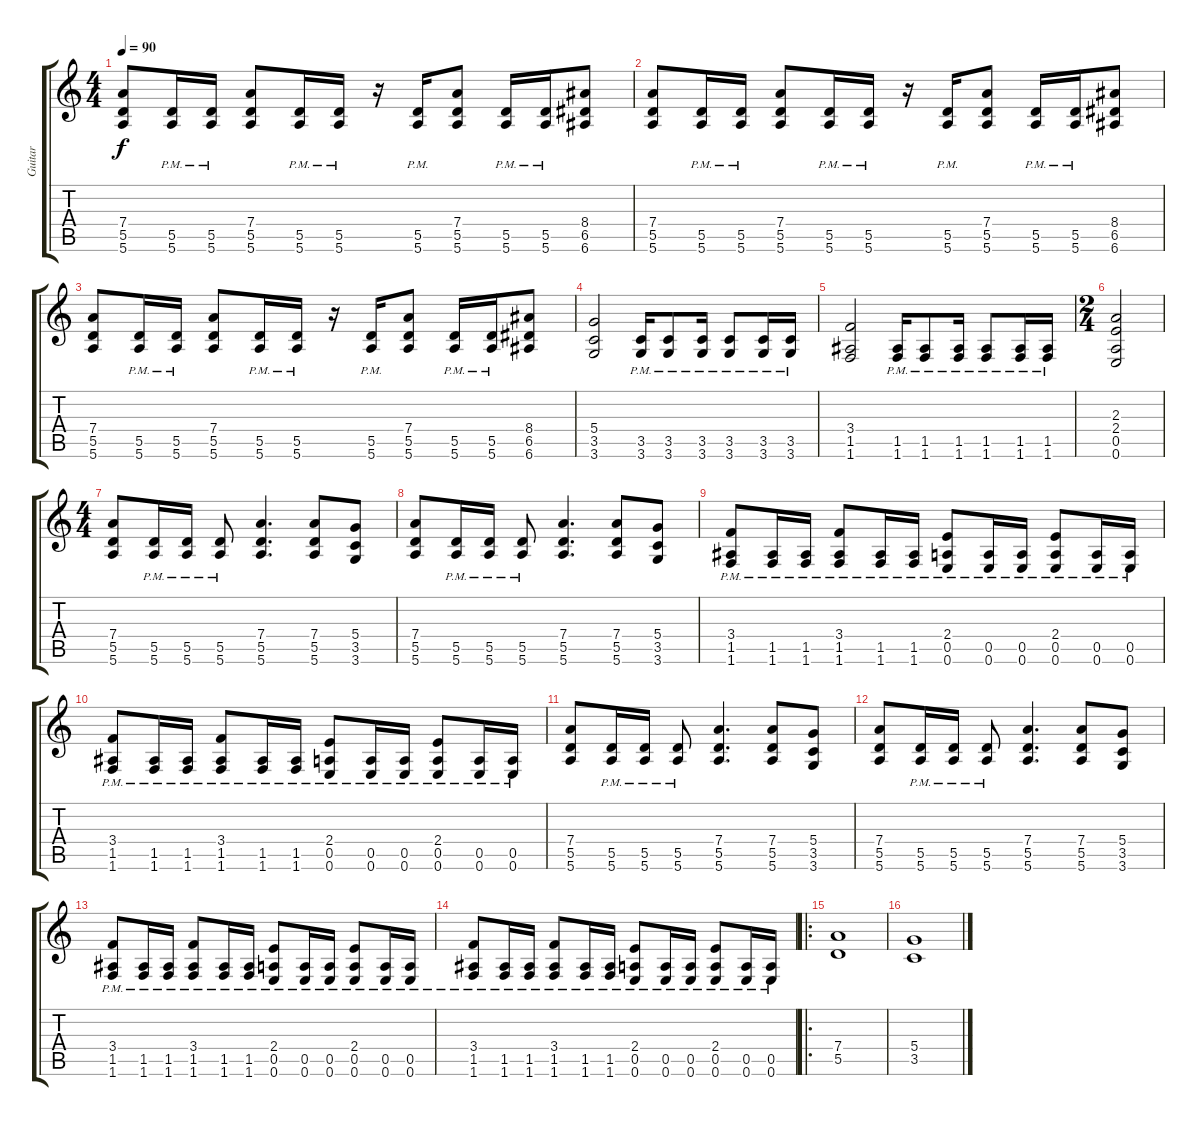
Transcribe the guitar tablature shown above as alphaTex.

\track ("Guitar" "Guitar") {instrument distortionguitar}
\staff {score tabs}
\tuning (E4 B3 G3 D3 A2 E2) {hide}
\ts (4 4)
\tempo 90
\clef g2
\ks c
(7.4 5.5 5.6).8{dy f} (5.5{pm} 5.6{pm}).16 (5.5{pm} 5.6{pm}).16 (7.4 5.5 5.6).8 (5.5{pm} 5.6{pm}).16 (5.5{pm} 5.6{pm}).16 r.16 (5.5{pm} 5.6{pm}).16 (7.4 5.5 5.6).8 (5.5{pm} 5.6{pm}).16 (5.5{pm} 5.6{pm}).16 (8.4 6.5 6.6).8 |
(7.4 5.5 5.6).8 (5.5{pm} 5.6{pm}).16 (5.5{pm} 5.6{pm}).16 (7.4 5.5 5.6).8 (5.5{pm} 5.6{pm}).16 (5.5{pm} 5.6{pm}).16 r.16 (5.5{pm} 5.6{pm}).16 (7.4 5.5 5.6).8 (5.5{pm} 5.6{pm}).16 (5.5{pm} 5.6{pm}).16 (8.4 6.5 6.6).8 |
(7.4 5.5 5.6).8 (5.5{pm} 5.6{pm}).16 (5.5{pm} 5.6{pm}).16 (7.4 5.5 5.6).8 (5.5{pm} 5.6{pm}).16 (5.5{pm} 5.6{pm}).16 r.16 (5.5{pm} 5.6{pm}).16 (7.4 5.5 5.6).8 (5.5{pm} 5.6{pm}).16 (5.5{pm} 5.6{pm}).16 (8.4 6.5 6.6).8 |
(5.4 3.5 3.6).2 (3.5{pm} 3.6{pm}).16 (3.5{pm} 3.6{pm}).8 (3.5{pm} 3.6{pm}).16 (3.5{pm} 3.6{pm}).8 (3.5{pm} 3.6{pm}).16 (3.5{pm} 3.6{pm}).16 |
(3.4 1.5 1.6).2 (1.5{pm} 1.6{pm}).16 (1.5{pm} 1.6{pm}).8 (1.5{pm} 1.6{pm}).16 (1.5{pm} 1.6{pm}).8 (1.5{pm} 1.6{pm}).16 (1.5{pm} 1.6{pm}).16 |
\ts (2 4)
(2.3 2.4 0.5 0.6).2 |
\ts (4 4)
(7.4 5.5 5.6).8 (5.5{pm} 5.6{pm}).16 (5.5{pm} 5.6{pm}).16 (5.5{pm} 5.6{pm}).8 (7.4 5.5 5.6).4{d} (7.4 5.5 5.6).8 (5.4 3.5 3.6).8 |
(7.4 5.5 5.6).8 (5.5{pm} 5.6{pm}).16 (5.5{pm} 5.6{pm}).16 (5.5{pm} 5.6{pm}).8 (7.4 5.5 5.6).4{d} (7.4 5.5 5.6).8 (5.4 3.5 3.6).8 |
(3.4{pm} 1.5{pm} 1.6{pm}).8 (1.5{pm} 1.6{pm}).16 (1.5{pm} 1.6{pm}).16 (3.4{pm} 1.5{pm} 1.6{pm}).8 (1.5{pm} 1.6{pm}).16 (1.5{pm} 1.6{pm}).16 (2.4{pm} 0.5{pm} 0.6{pm}).8 (0.5{pm} 0.6{pm}).16 (0.5{pm} 0.6{pm}).16 (2.4{pm} 0.5{pm} 0.6{pm}).8 (0.5{pm} 0.6{pm}).16 (0.5{pm} 0.6{pm}).16 |
(3.4{pm} 1.5{pm} 1.6{pm}).8 (1.5{pm} 1.6{pm}).16 (1.5{pm} 1.6{pm}).16 (3.4{pm} 1.5{pm} 1.6{pm}).8 (1.5{pm} 1.6{pm}).16 (1.5{pm} 1.6{pm}).16 (2.4{pm} 0.5{pm} 0.6{pm}).8 (0.5{pm} 0.6{pm}).16 (0.5{pm} 0.6{pm}).16 (2.4{pm} 0.5{pm} 0.6{pm}).8 (0.5{pm} 0.6{pm}).16 (0.5{pm} 0.6{pm}).16 |
(7.4 5.5 5.6).8 (5.5{pm} 5.6{pm}).16 (5.5{pm} 5.6{pm}).16 (5.5{pm} 5.6{pm}).8 (7.4 5.5 5.6).4{d} (7.4 5.5 5.6).8 (5.4 3.5 3.6).8 |
(7.4 5.5 5.6).8 (5.5{pm} 5.6{pm}).16 (5.5{pm} 5.6{pm}).16 (5.5{pm} 5.6{pm}).8 (7.4 5.5 5.6).4{d} (7.4 5.5 5.6).8 (5.4 3.5 3.6).8 |
(3.4{pm} 1.5{pm} 1.6{pm}).8 (1.5{pm} 1.6{pm}).16 (1.5{pm} 1.6{pm}).16 (3.4{pm} 1.5{pm} 1.6{pm}).8 (1.5{pm} 1.6{pm}).16 (1.5{pm} 1.6{pm}).16 (2.4{pm} 0.5{pm} 0.6{pm}).8 (0.5{pm} 0.6{pm}).16 (0.5{pm} 0.6{pm}).16 (2.4{pm} 0.5{pm} 0.6{pm}).8 (0.5{pm} 0.6{pm}).16 (0.5{pm} 0.6{pm}).16 |
(3.4{pm} 1.5{pm} 1.6{pm}).8 (1.5{pm} 1.6{pm}).16 (1.5{pm} 1.6{pm}).16 (3.4{pm} 1.5{pm} 1.6{pm}).8 (1.5{pm} 1.6{pm}).16 (1.5{pm} 1.6{pm}).16 (2.4{pm} 0.5{pm} 0.6{pm}).8 (0.5{pm} 0.6{pm}).16 (0.5{pm} 0.6{pm}).16 (2.4{pm} 0.5{pm} 0.6{pm}).8 (0.5{pm} 0.6{pm}).16 (0.5{pm} 0.6{pm}).16 |
\ro
(7.4 5.5).1 |
(5.4 3.5).1
